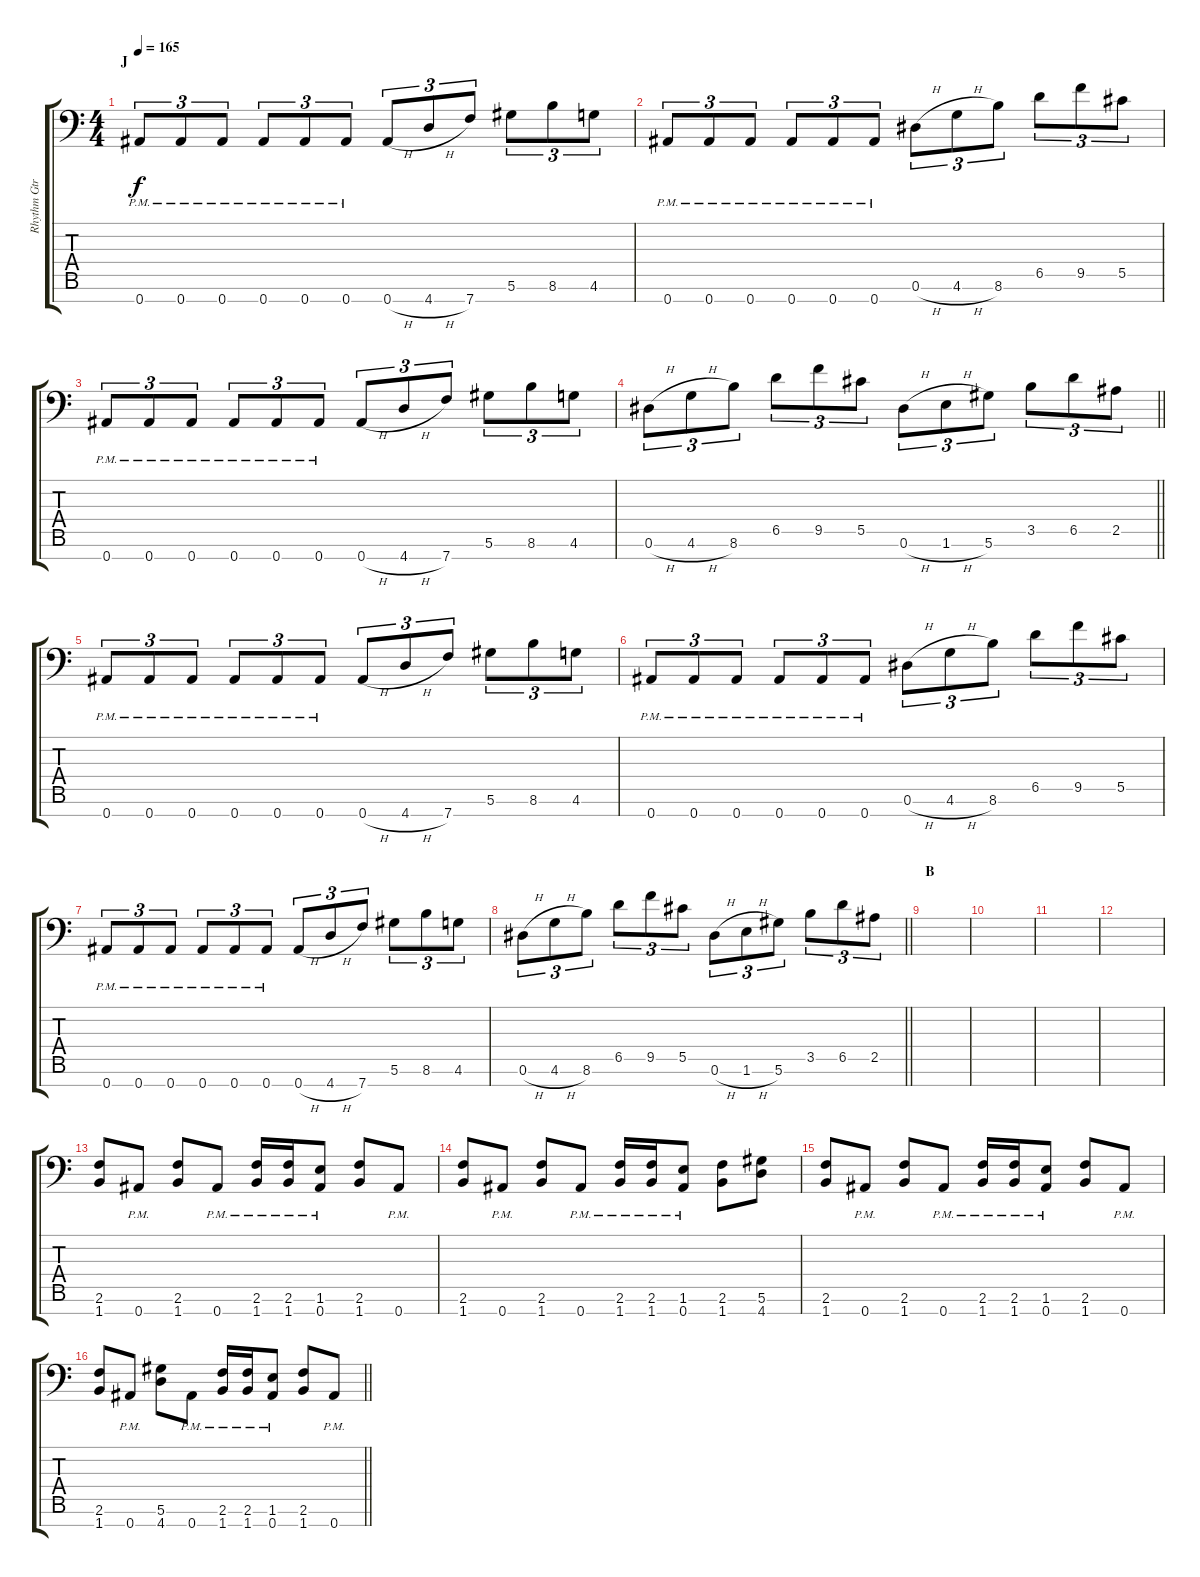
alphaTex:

\track ("Rhythm Gtr" "Rhythm Gtr") {instrument distortionguitar}
\staff {score tabs}
\tuning (Eb4 Bb3 Gb3 Db3 Ab2 Eb2 Bb1) {hide}
\ts (4 4)
\section ("" "J")
\tempo 165
\clef f4
\ks c
0.7{pm}.8{tu (3 2) dy f} 0.7{pm}.8{tu (3 2)} 0.7{pm}.8{tu (3 2)} 0.7{pm}.8{tu (3 2)} 0.7{pm}.8{tu (3 2)} 0.7{pm}.8{tu (3 2)} 0.7{h}.8{tu (3 2)} 4.7{h}.8{tu (3 2)} 7.7.8{tu (3 2)} 5.6.8{tu (3 2)} 8.6.8{tu (3 2)} 4.6.8{tu (3 2)} |
0.7{pm}.8{tu (3 2)} 0.7{pm}.8{tu (3 2)} 0.7{pm}.8{tu (3 2)} 0.7{pm}.8{tu (3 2)} 0.7{pm}.8{tu (3 2)} 0.7{pm}.8{tu (3 2)} 0.6{h}.8{tu (3 2)} 4.6{h}.8{tu (3 2)} 8.6.8{tu (3 2)} 6.5.8{tu (3 2)} 9.5.8{tu (3 2)} 5.5.8{tu (3 2)} |
0.7{pm}.8{tu (3 2)} 0.7{pm}.8{tu (3 2)} 0.7{pm}.8{tu (3 2)} 0.7{pm}.8{tu (3 2)} 0.7{pm}.8{tu (3 2)} 0.7{pm}.8{tu (3 2)} 0.7{h}.8{tu (3 2)} 4.7{h}.8{tu (3 2)} 7.7.8{tu (3 2)} 5.6.8{tu (3 2)} 8.6.8{tu (3 2)} 4.6.8{tu (3 2)} |
\barLineRight lightlight
0.6{h}.8{tu (3 2)} 4.6{h}.8{tu (3 2)} 8.6.8{tu (3 2)} 6.5.8{tu (3 2)} 9.5.8{tu (3 2)} 5.5.8{tu (3 2)} 0.6{h}.8{tu (3 2)} 1.6{h}.8{tu (3 2)} 5.6.8{tu (3 2)} 3.5.8{tu (3 2)} 6.5.8{tu (3 2)} 2.5.8{tu (3 2)} |
0.7{pm}.8{tu (3 2)} 0.7{pm}.8{tu (3 2)} 0.7{pm}.8{tu (3 2)} 0.7{pm}.8{tu (3 2)} 0.7{pm}.8{tu (3 2)} 0.7{pm}.8{tu (3 2)} 0.7{h}.8{tu (3 2)} 4.7{h}.8{tu (3 2)} 7.7.8{tu (3 2)} 5.6.8{tu (3 2)} 8.6.8{tu (3 2)} 4.6.8{tu (3 2)} |
0.7{pm}.8{tu (3 2)} 0.7{pm}.8{tu (3 2)} 0.7{pm}.8{tu (3 2)} 0.7{pm}.8{tu (3 2)} 0.7{pm}.8{tu (3 2)} 0.7{pm}.8{tu (3 2)} 0.6{h}.8{tu (3 2)} 4.6{h}.8{tu (3 2)} 8.6.8{tu (3 2)} 6.5.8{tu (3 2)} 9.5.8{tu (3 2)} 5.5.8{tu (3 2)} |
0.7{pm}.8{tu (3 2)} 0.7{pm}.8{tu (3 2)} 0.7{pm}.8{tu (3 2)} 0.7{pm}.8{tu (3 2)} 0.7{pm}.8{tu (3 2)} 0.7{pm}.8{tu (3 2)} 0.7{h}.8{tu (3 2)} 4.7{h}.8{tu (3 2)} 7.7.8{tu (3 2)} 5.6.8{tu (3 2)} 8.6.8{tu (3 2)} 4.6.8{tu (3 2)} |
\barLineRight lightlight
0.6{h}.8{tu (3 2)} 4.6{h}.8{tu (3 2)} 8.6.8{tu (3 2)} 6.5.8{tu (3 2)} 9.5.8{tu (3 2)} 5.5.8{tu (3 2)} 0.6{h}.8{tu (3 2)} 1.6{h}.8{tu (3 2)} 5.6.8{tu (3 2)} 3.5.8{tu (3 2)} 6.5.8{tu (3 2)} 2.5.8{tu (3 2)} |
\section ("" "B")
|
|
|
|
(2.6 1.7).8 0.7{pm}.8 (2.6 1.7).8 0.7{pm}.8 (2.6{pm} 1.7{pm}).16 (2.6{pm} 1.7{pm}).16 (1.6{pm} 0.7{pm}).8 (2.6 1.7).8 0.7{pm}.8 |
(2.6 1.7).8 0.7{pm}.8 (2.6 1.7).8 0.7{pm}.8 (2.6{pm} 1.7{pm}).16 (2.6{pm} 1.7{pm}).16 (1.6{pm} 0.7{pm}).8 (2.6 1.7).8 (5.6 4.7).8 |
(2.6 1.7).8 0.7{pm}.8 (2.6 1.7).8 0.7{pm}.8 (2.6{pm} 1.7{pm}).16 (2.6{pm} 1.7{pm}).16 (1.6{pm} 0.7{pm}).8 (2.6 1.7).8 0.7{pm}.8 |
\barLineRight lightlight
(2.6 1.7).8 0.7{pm}.8 (5.6 4.7).8 0.7{pm}.8 (2.6{pm} 1.7{pm}).16 (2.6{pm} 1.7{pm}).16 (1.6{pm} 0.7{pm}).8 (2.6 1.7).8 0.7{pm}.8
